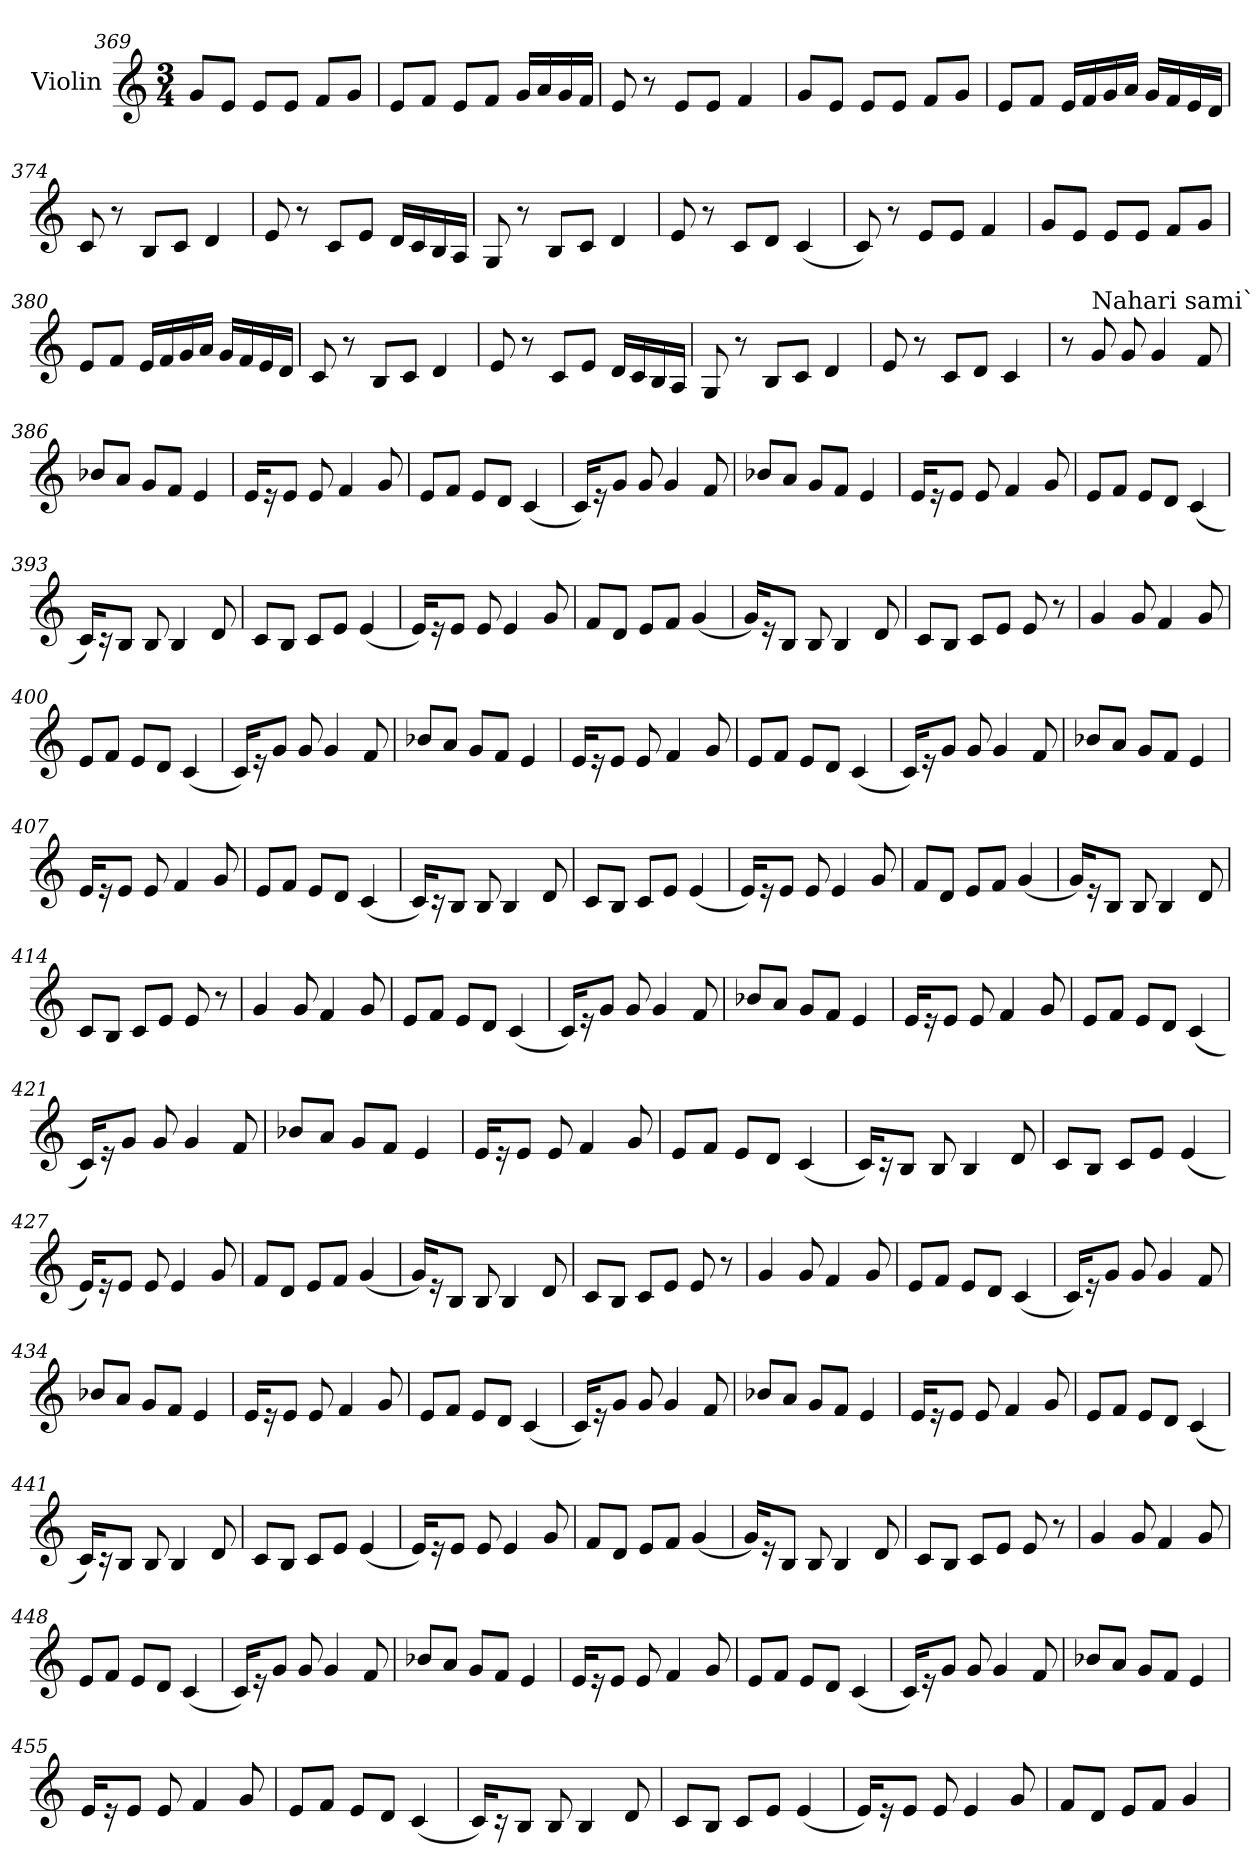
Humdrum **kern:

**kern
*part1
*staff1
*I"Violin
*clefG2
*k[]
*M3/4
=369
8g/L
8e/J
8e/L
8e/J
8f/L
8g/J
=370
8e/L
8f/J
8e/L
8f/J
16g/LL
16a/
16g/
16f/JJ
=371
8e/
8r
8e/L
8e/J
4f/
=372
8g/L
8e/J
8e/L
8e/J
8f/L
8g/J
!!LO:LB:g=z
=373
8e/L
8f/J
16e/LL
16f/
16g/
16a/JJ
16g/LL
16f/
16e/
16d/JJ
=374
8c/
8r
8B/L
8c/J
4d/
=375
8e/
8r
8c/L
8e/J
16d/LL
16c/
16B/
16A/JJ
=376
8G/
8r
8B/L
8c/J
4d/
=377
8e/
8r
8c/L
8d/J
(<4c/
!!LO:LB:g=z
=378
8c/)
8r
8e/L
8e/J
4f/
=379
8g/L
8e/J
8e/L
8e/J
8f/L
8g/J
=380
8e/L
8f/J
16e/LL
16f/
16g/
16a/JJ
16g/LL
16f/
16e/
16d/JJ
=381
8c/
8r
8B/L
8c/J
4d/
=382
8e/
8r
8c/L
8e/J
16d/LL
16c/
16B/
16A/JJ
!!LO:LB:g=z
=383
8G/
8r
8B/L
8c/J
4d/
=384
8e/
8r
8c/L
8d/J
4c/
=385
8r
!LO:TX:a:t=Nahari sami`
8g/
8g/
4g/
8f/
=386
8b-X/L
8a/J
8g/L
8f/J
4e/
=387
16e/KL
16r
8e/J
8e/
4f/
8g/
=388
8e/L
8f/J
8e/L
8d/J
(<4c/
!!LO:LB:g=z
=389
16c/KL)
16r
8g/J
8g/
4g/
8f/
=390
8b-X/L
8a/J
8g/L
8f/J
4e/
=391
16e/KL
16r
8e/J
8e/
4f/
8g/
=392
8e/L
8f/J
8e/L
8d/J
(<4c/
=393
16c/KL)
16r
8B/J
8B/
4B/
8d/
=394
8c/L
8B/J
8c/L
8e/J
(<4e/
!!LO:LB:g=z
=395
16e/KL)
16r
8e/J
8e/
4e/
8g/
=396
8f/L
8d/J
8e/L
8f/J
(<4g/
=397
16g/KL)
16r
8B/J
8B/
4B/
8d/
=398
8c/L
8B/J
8c/L
8e/J
8e/
8r
=399
4g/
8g/
4f/
8g/
=400
8e/L
8f/J
8e/L
8d/J
(<4c/
!!LO:PB:g=z
=401
16c/KL)
16r
8g/J
8g/
4g/
8f/
=402
8b-X/L
8a/J
8g/L
8f/J
4e/
=403
16e/KL
16r
8e/J
8e/
4f/
8g/
=404
8e/L
8f/J
8e/L
8d/J
(<4c/
=405
16c/KL)
16r
8g/J
8g/
4g/
8f/
=406
8b-X/L
8a/J
8g/L
8f/J
4e/
!!LO:LB:g=z
=407
16e/KL
16r
8e/J
8e/
4f/
8g/
=408
8e/L
8f/J
8e/L
8d/J
(<4c/
=409
16c/KL)
16r
8B/J
8B/
4B/
8d/
=410
8c/L
8B/J
8c/L
8e/J
(<4e/
=411
16e/KL)
16r
8e/J
8e/
4e/
8g/
=412
8f/L
8d/J
8e/L
8f/J
(<4g/
!!LO:LB:g=z
=413
16g/KL)
16r
8B/J
8B/
4B/
8d/
=414
8c/L
8B/J
8c/L
8e/J
8e/
8r
=415
4g/
8g/
4f/
8g/
=416
8e/L
8f/J
8e/L
8d/J
(<4c/
=417
16c/KL)
16r
8g/J
8g/
4g/
8f/
=418
8b-X/L
8a/J
8g/L
8f/J
4e/
!!LO:LB:g=z
=419
16e/KL
16r
8e/J
8e/
4f/
8g/
=420
8e/L
8f/J
8e/L
8d/J
(<4c/
=421
16c/KL)
16r
8g/J
8g/
4g/
8f/
=422
8b-X/L
8a/J
8g/L
8f/J
4e/
=423
16e/KL
16r
8e/J
8e/
4f/
8g/
=424
8e/L
8f/J
8e/L
8d/J
(<4c/
!!LO:LB:g=z
=425
16c/KL)
16r
8B/J
8B/
4B/
8d/
=426
8c/L
8B/J
8c/L
8e/J
(<4e/
=427
16e/KL)
16r
8e/J
8e/
4e/
8g/
=428
8f/L
8d/J
8e/L
8f/J
(<4g/
=429
16g/KL)
16r
8B/J
8B/
4B/
8d/
!!LO:LB:g=z
=430
8c/L
8B/J
8c/L
8e/J
8e/
8r
=431
4g/
8g/
4f/
8g/
=432
8e/L
8f/J
8e/L
8d/J
(<4c/
=433
16c/KL)
16r
8g/J
8g/
4g/
8f/
=434
8b-X/L
8a/J
8g/L
8f/J
4e/
=435
16e/KL
16r
8e/J
8e/
4f/
8g/
!!LO:LB:g=z
=436
8e/L
8f/J
8e/L
8d/J
(<4c/
=437
16c/KL)
16r
8g/J
8g/
4g/
8f/
=438
8b-X/L
8a/J
8g/L
8f/J
4e/
=439
16e/KL
16r
8e/J
8e/
4f/
8g/
=440
8e/L
8f/J
8e/L
8d/J
(<4c/
=441
16c/KL)
16r
8B/J
8B/
4B/
8d/
!!LO:LB:g=z
=442
8c/L
8B/J
8c/L
8e/J
(<4e/
=443
16e/KL)
16r
8e/J
8e/
4e/
8g/
=444
8f/L
8d/J
8e/L
8f/J
(<4g/
=445
16g/KL)
16r
8B/J
8B/
4B/
8d/
=446
8c/L
8B/J
8c/L
8e/J
8e/
8r
=447
4g/
8g/
4f/
8g/
!!LO:PB:g=z
=448
8e/L
8f/J
8e/L
8d/J
(<4c/
=449
16c/KL)
16r
8g/J
8g/
4g/
8f/
=450
8b-X/L
8a/J
8g/L
8f/J
4e/
=451
16e/KL
16r
8e/J
8e/
4f/
8g/
=452
8e/L
8f/J
8e/L
8d/J
(<4c/
=453
16c/KL)
16r
8g/J
8g/
4g/
8f/
!!LO:LB:g=z
=454
8b-X/L
8a/J
8g/L
8f/J
4e/
=455
16e/KL
16r
8e/J
8e/
4f/
8g/
=456
8e/L
8f/J
8e/L
8d/J
(<4c/
=457
16c/KL)
16r
8B/J
8B/
4B/
8d/
=458
8c/L
8B/J
8c/L
8e/J
(<4e/
=459
16e/KL)
16r
8e/J
8e/
4e/
8g/
!!LO:LB:g=z
=460
8f/L
8d/J
8e/L
8f/J
4g/
=
*-
